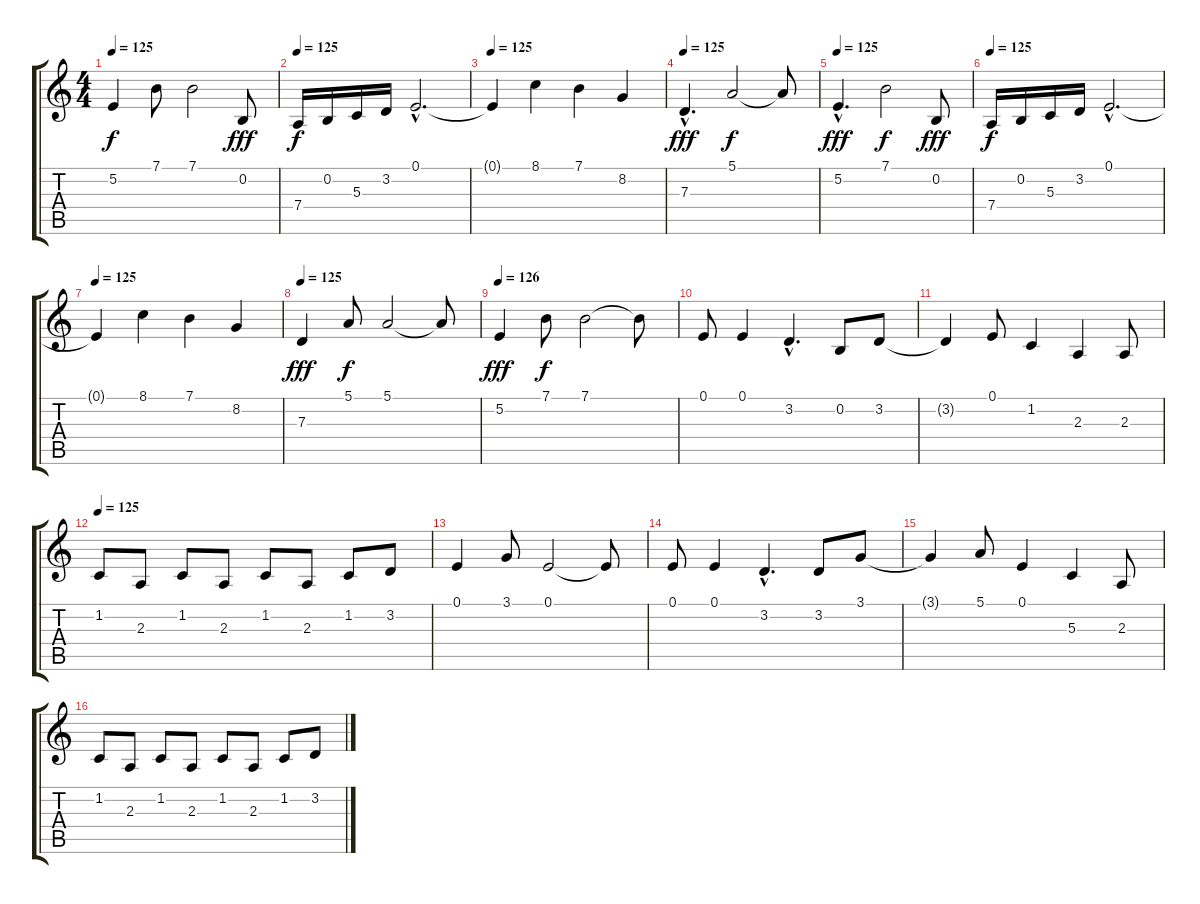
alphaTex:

\track "" {instrument viola}
\staff {score tabs}
\tuning (E4 B3 G3 D3 A2 E2) {hide}
\ts (4 4)
\tempo 125
\clef g2
\ks c
5.2.4{dy f} 7.1.8 7.1.2 0.2.8{dy fff} |
\tempo 125
7.4.16{dy f} 0.2.16 5.3.16 3.2.16 0.1{hac}.2{d} |
\tempo 125
0.1{t}.4 8.1.4 7.1.4 8.2.4 |
\tempo 125
7.3{hac}.4{d dy fff} 5.1.2{dy f} 5.1{t}.8 |
\tempo 125
5.2{hac}.4{d dy fff} 7.1.2{dy f} 0.2.8{dy fff} |
\tempo 125
7.4.16{dy f} 0.2.16 5.3.16 3.2.16 0.1{hac}.2{d} |
\tempo 125
0.1{t}.4 8.1.4 7.1.4 8.2.4 |
\tempo 125
7.3.4{dy fff} 5.1.8{dy f} 5.1.2 5.1{t}.8 |
\tempo 126
5.2.4{dy fff} 7.1.8{dy f} 7.1.2 7.1{t}.8 |
0.1.8 0.1.4 3.2{hac}.4{d} 0.2.8 3.2.8 |
3.2{t}.4 0.1.8 1.2.4 2.3.4 2.3.8 |
\tempo 125
1.2.8 2.3.8 1.2.8 2.3.8 1.2.8 2.3.8 1.2.8 3.2.8 |
0.1.4 3.1.8 0.1.2 0.1{t}.8 |
0.1.8 0.1.4 3.2{hac}.4{d} 3.2.8 3.1.8 |
3.1{t}.4 5.1.8 0.1.4 5.3.4 2.3.8 |
1.2.8 2.3.8 1.2.8 2.3.8 1.2.8 2.3.8 1.2.8 3.2.8
